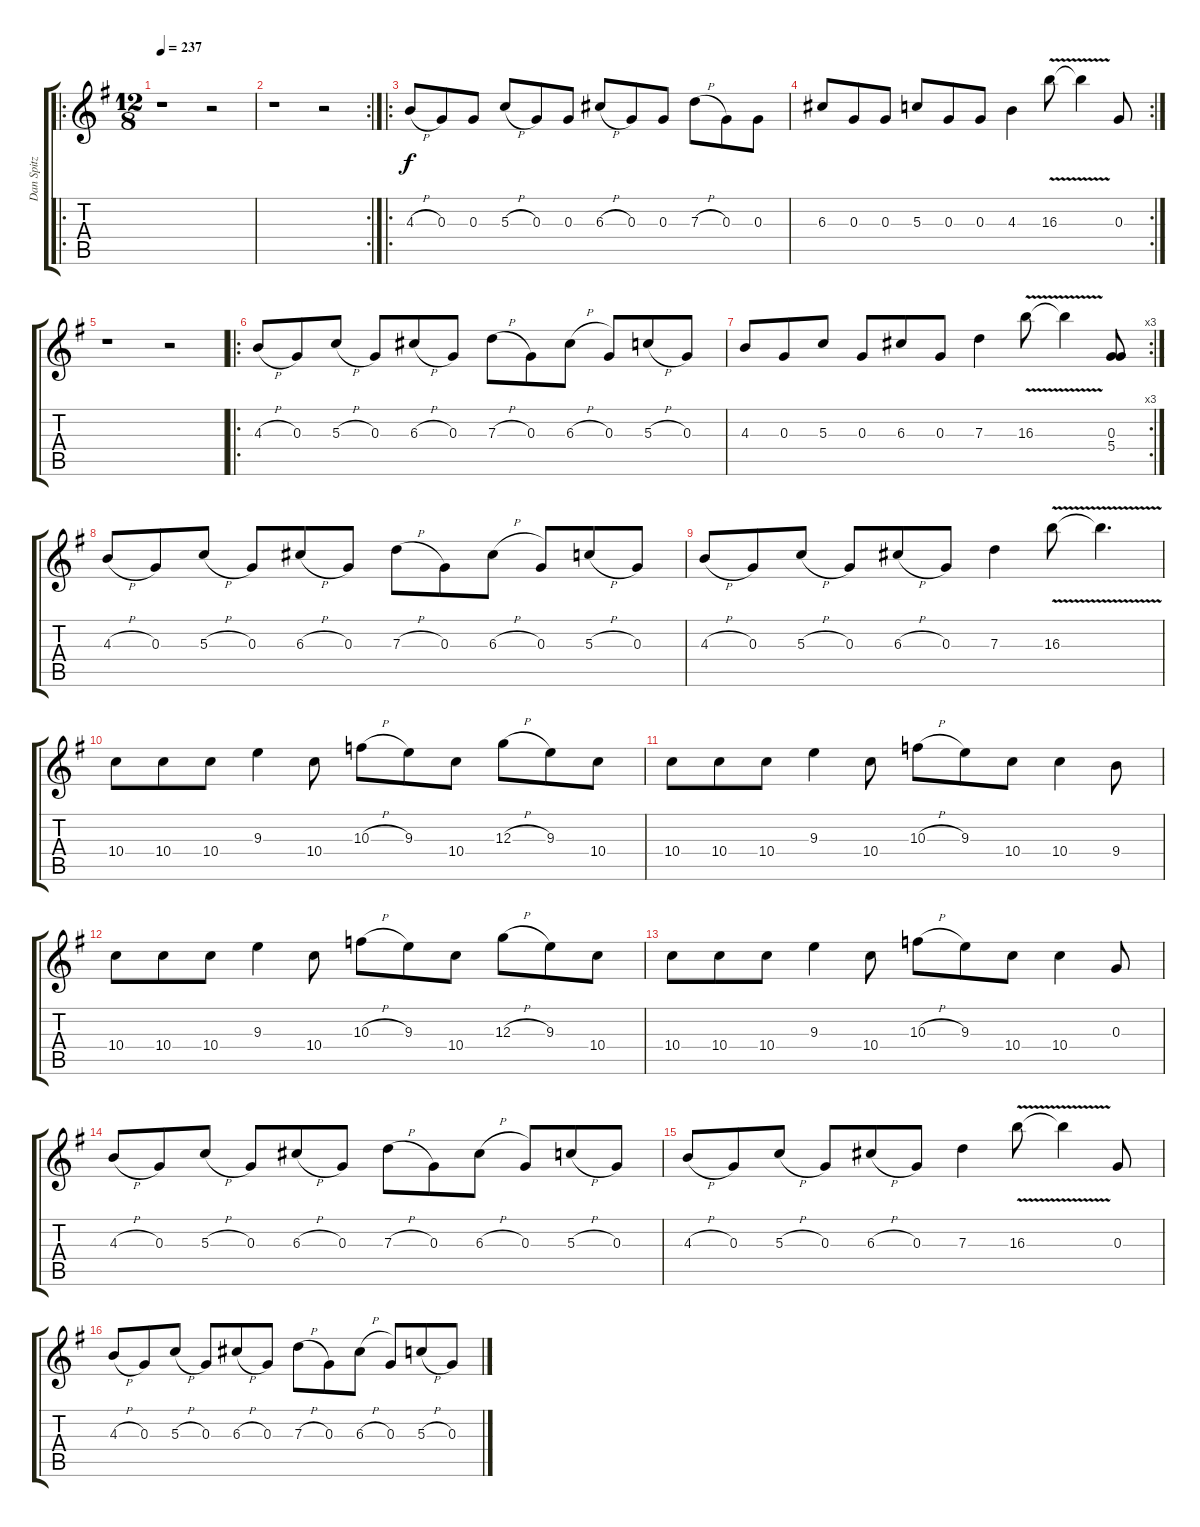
\track ("Dan Spitz" "Dan Spitz") {instrument distortionguitar}
\staff {score tabs}
\tuning (E4 B3 G3 D3 A2 E2) {hide}
\ro
\ts (12 8)
\tempo 237
\clef g2
\ks g
r.1{dy f} r.2 |
\rc 2
r.1 r.2 |
\ro
4.3{h}.8 0.3.8 0.3.8 5.3{h}.8 0.3.8 0.3.8 6.3{h}.8 0.3.8 0.3.8 7.3{h}.8 0.3.8 0.3.8 |
\rc 2
6.3.8 0.3.8 0.3.8 5.3.8 0.3.8 0.3.8 4.3.4 16.3{v}.8 16.3{v t}.4 0.3.8 |
r.1 r.2 |
\ro
4.3{h}.8 0.3.8 5.3{h}.8 0.3.8 6.3{h}.8 0.3.8 7.3{h}.8 0.3.8 6.3{h}.8 0.3.8 5.3{h}.8 0.3.8 |
\rc 3
4.3.8 0.3.8 5.3.8 0.3.8 6.3.8 0.3.8 7.3.4 16.3{v}.8 16.3{v t}.4 (0.3 5.4).8 |
4.3{h}.8 0.3.8 5.3{h}.8 0.3.8 6.3{h}.8 0.3.8 7.3{h}.8 0.3.8 6.3{h}.8 0.3.8 5.3{h}.8 0.3.8 |
4.3{h}.8 0.3.8 5.3{h}.8 0.3.8 6.3{h}.8 0.3.8 7.3.4 16.3{v}.8 16.3{v t}.4{d} |
10.4.8 10.4.8 10.4.8 9.3.4 10.4.8 10.3{h}.8 9.3.8 10.4.8 12.3{h}.8 9.3.8 10.4.8 |
10.4.8 10.4.8 10.4.8 9.3.4 10.4.8 10.3{h}.8 9.3.8 10.4.8 10.4.4 9.4.8 |
10.4.8 10.4.8 10.4.8 9.3.4 10.4.8 10.3{h}.8 9.3.8 10.4.8 12.3{h}.8 9.3.8 10.4.8 |
10.4.8 10.4.8 10.4.8 9.3.4 10.4.8 10.3{h}.8 9.3.8 10.4.8 10.4.4 0.3.8 |
4.3{h}.8 0.3.8 5.3{h}.8 0.3.8 6.3{h}.8 0.3.8 7.3{h}.8 0.3.8 6.3{h}.8 0.3.8 5.3{h}.8 0.3.8 |
4.3{h}.8 0.3.8 5.3{h}.8 0.3.8 6.3{h}.8 0.3.8 7.3.4 16.3{v}.8 16.3{v t}.4 0.3.8 |
4.3{h}.8 0.3.8 5.3{h}.8 0.3.8 6.3{h}.8 0.3.8 7.3{h}.8 0.3.8 6.3{h}.8 0.3.8 5.3{h}.8 0.3.8
